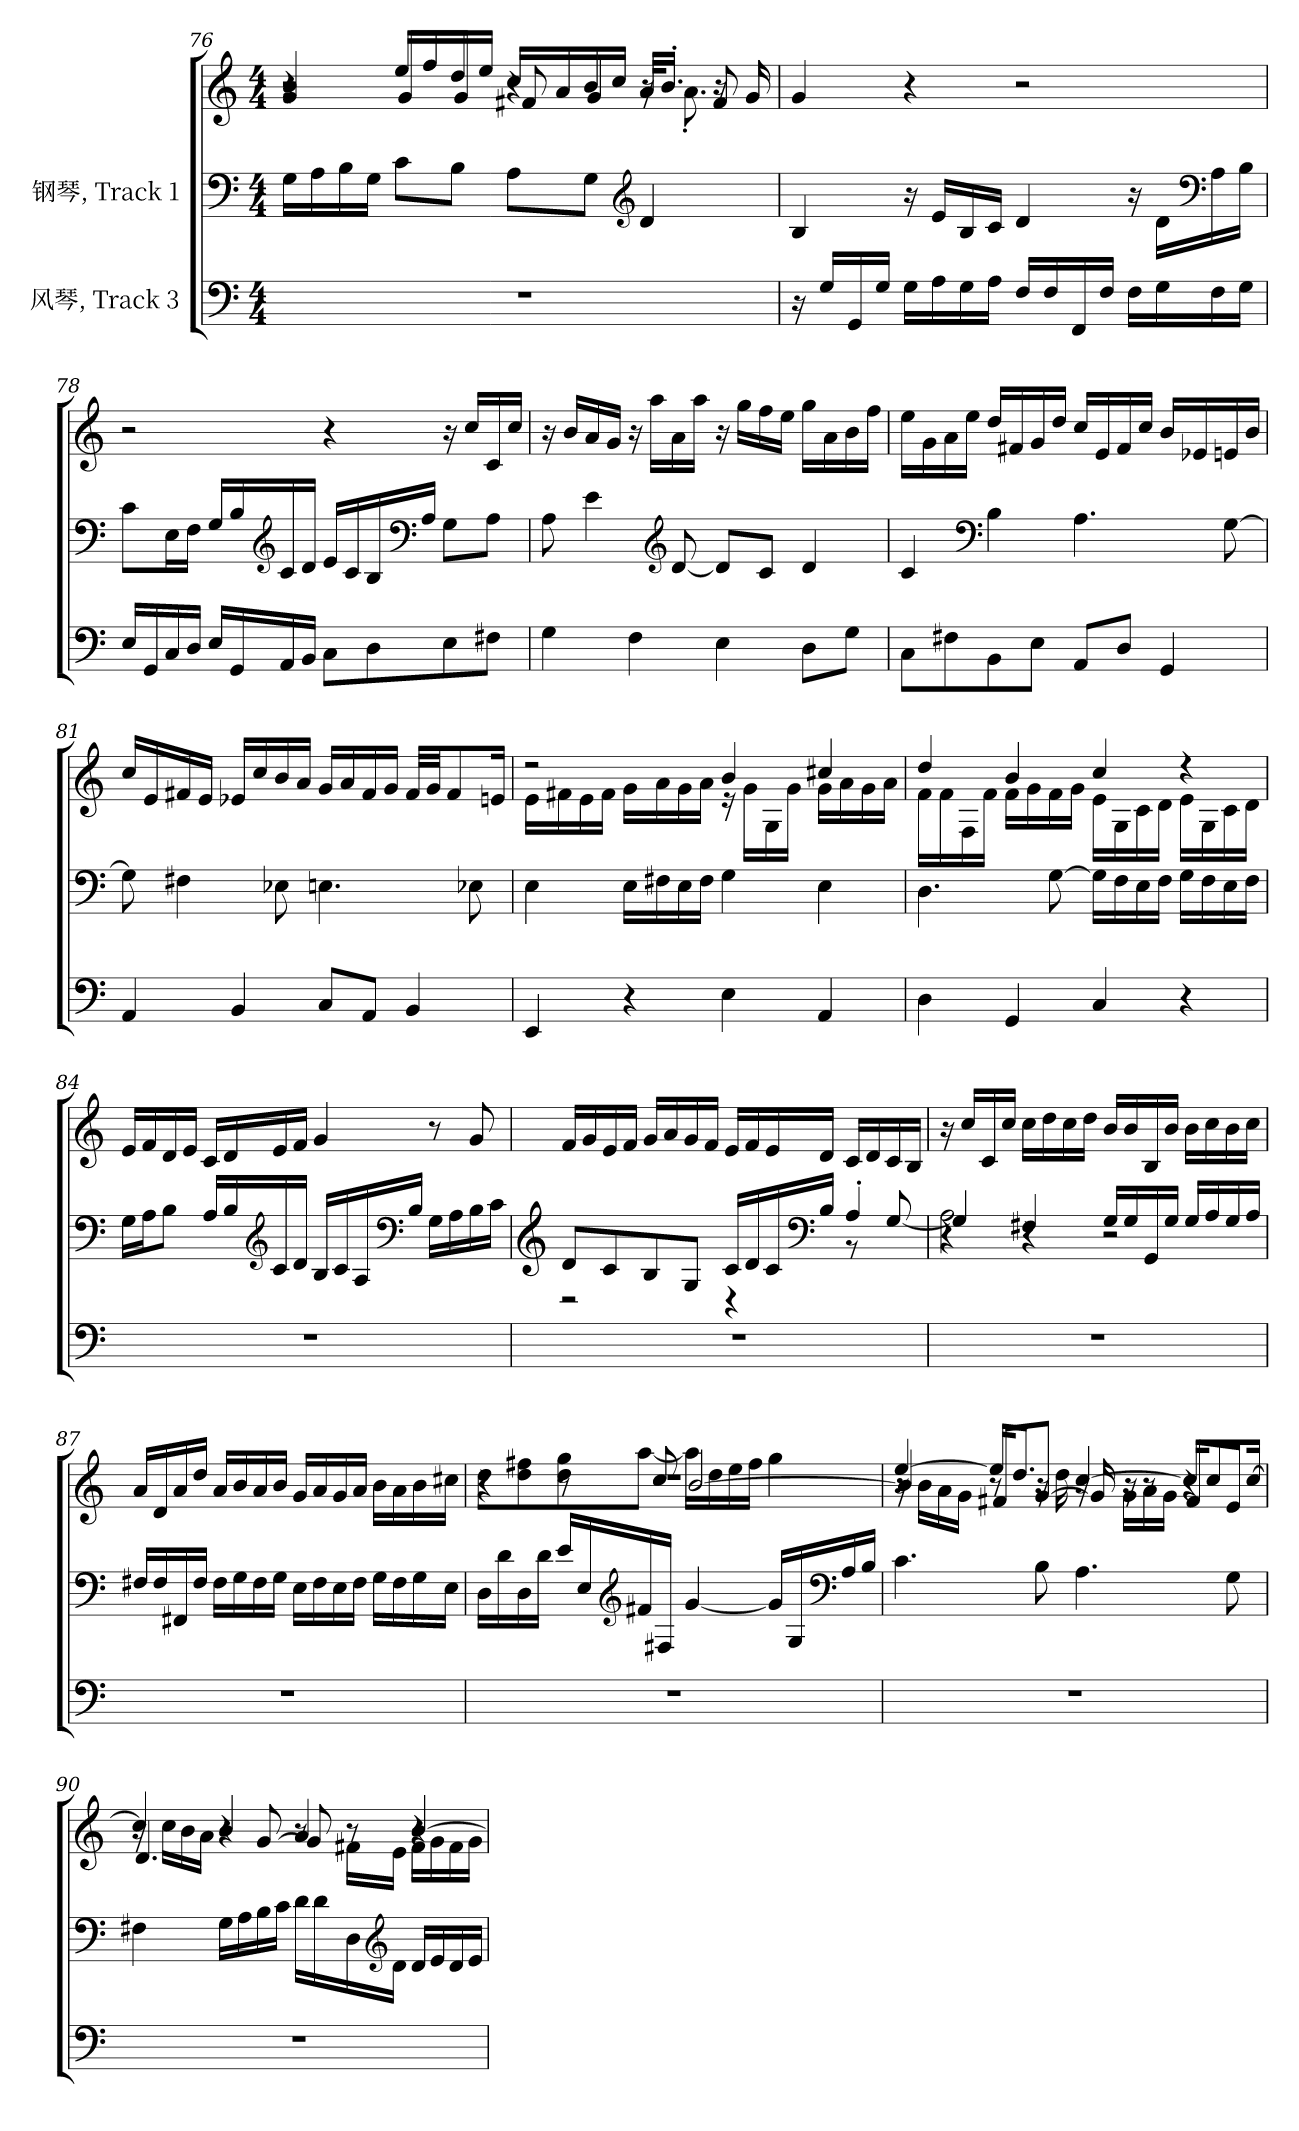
**kern	**kern	**kern
*part2	*part1	*part1
*staff3	*staff2	*staff1
*I"风琴, Track 3	*I"钢琴, Track 1	*
*clefF4	*clefF4	*clefG2
*k[]	*k[]	*k[]
*M4/4	*M4/4	*M4/4
=76	=76	=76
*	*	*^
*	*	*	*^
1r	16G\LL	4g/ 4b/	2r	4r
.	16A\	.	.	.
.	16B\	.	.	.
.	16G\JJ	.	.	.
.	8c\L	16ee/LL	.	8g/L
.	.	16ff/	.	.
.	8B\J	16dd/	.	8g/J
.	.	16ee/JJ	.	.
.	8A\L	16cc/LL	4r	8f#X/
.	.	16a/	.	.
.	8G\J	16b/	.	4g/
.	.	16cc/JJ	.	.
*	*clefG2	*	*	*
.	4d/	32a/KLL	16r	.
.	.	16.b'/JJ	.	.
.	.	.	8.a'\	.
.	.	16r	.	8f#/
.	.	16g/	.	.
*	*	*v	*v	*v
!!LO:LB:g=z
=77	=77	=77
16r	4B/	4g/
16G/LL	.	.
16GG/	.	.
16G/JJ	.	.
16G\LL	16r	4r
16A\	16e/LL	.
16G\	16B/	.
16A\JJ	16c/JJ	.
16F/LL	4d/	2r
16F/	.	.
16FF/	.	.
16F/JJ	.	.
16F\LL	16r	.
16G\	16d\LL	.
*	*clefF4	*
16F\	16A\	.
16G\JJ	16B\JJ	.
=78	=78	=78
16E/LL	8c\L	2r
16GG/	.	.
16C/	16E\L	.
16D/JJ	16F\JJ	.
16E/LL	16G/LL	.
16GG/	16B/	.
*	*clefG2	*
16AA/	16c/	.
16BB/JJ	16d/JJ	.
8C\L	16e/LL	4r
.	16c/	.
8D\	16B/	.
*	*clefF4	*
.	16A/JJ	.
8E\	8G\L	16r
.	.	16cc/LL
8F#X\J	8A\J	16c/
.	.	16cc/JJ
!!LO:PB:g=z
=79	=79	=79
4G\	8A\	16r
.	.	16b/LL
.	4e\	16a/
.	.	16g/JJ
4F\	.	16r
.	.	16aa\LL
*	*clefG2	*
.	[8d/	16a\
.	.	16aa\JJ
4E\	8d/L]	16r
.	.	16gg\LL
.	8c/J	16ff\
.	.	16ee\JJ
8D\L	4d/	16gg\LL
.	.	16a\
8G\J	.	16b\
.	.	16ff\JJ
=80	=80	=80
8C\L	4c/	16ee\LL
.	.	16g\
8F#X\	.	16a\
.	.	16ee\JJ
*	*clefF4	*
8BB\	4B\	16dd/LL
.	.	16f#X/
8E\J	.	16g/
.	.	16dd/JJ
8AA/L	4.A\	16cc/LL
.	.	16e/
8D/J	.	16f#/
.	.	16cc/JJ
4GG/	.	16b/LL
.	.	16e-X/
.	[8G\	16en/
.	.	16b/JJ
!!LO:LB:g=z
=81	=81	=81
4AA/	8G\]	16cc/LL
.	.	16e/
.	4F#X\	16f#X/
.	.	16e/JJ
4BB/	.	16e-X/LL
.	.	16cc/
.	8E-X\	16b/
.	.	16a/JJ
8C/L	4.En\	16g/LL
.	.	16a/
8AA/J	.	16f#/
.	.	16g/JJ
4BB/	.	32f#/LLL
.	.	32g/JJ
.	.	8f#/
.	8E-X\	.
.	.	16en/Jk
=82	=82	=82
*	*	*^
4EE/	4E\	2r	16e\LL
.	.	.	16f#X\
.	.	.	16e\
.	.	.	16f#\JJ
4r	16E\LL	.	16g\LL
.	16F#X\	.	16a\
.	16E\	.	16g\
.	16F#\JJ	.	16a\JJ
4E\	4G\	4b/	16r
.	.	.	16g\LL
.	.	.	16G\
.	.	.	16g\JJ
4AA/	4E\	4cc#X/	16g\LL
.	.	.	16a\
.	.	.	16g\
.	.	.	16a\JJ
!!LO:LB:g=z	!!
=83	=83	=83	=83
4D\	4.D\	4dd/	16f\LL
.	.	.	16f\
.	.	.	16F\
.	.	.	16f\JJ
4GG/	.	4b/	16f\LL
.	.	.	16g\
.	[8G\	.	16f\
.	.	.	16g\JJ
4C/	16G\LL]	4cc/	16e\LL
.	16F\	.	16G\
.	16E\	.	16c\
.	16F\JJ	.	16d\JJ
4r	16G\LL	4r	16e\LL
.	16F\	.	16G\
.	16E\	.	16c\
.	16F\JJ	.	16d\JJ
*	*	*v	*v
=84	=84	=84
1r	16G\LL	16e/LL
.	16A\J	16f/
.	8B\J	16d/
.	.	16e/JJ
.	16A/LL	16c/LL
.	16B/	16d/
*	*clefG2	*
.	16c/	16e/
.	16d/JJ	16f/JJ
.	16B/LL	4g/
.	16c/	.
.	16A/	.
*	*clefF4	*
.	16B/JJ	.
.	16G\LL	8r
.	16A\	.
.	16B\	8g/
.	16c\JJ	.
!!LO:LB:g=z
=85	=85	=85
*	*clefG2	*
*	*^	*
1r	8d/L	2r	16f/LL
.	.	.	16g/
.	8c/	.	16e/
.	.	.	16f/JJ
.	8B/	.	16g/LL
.	.	.	16a/
.	8G/J	.	16g/
.	.	.	16f/JJ
.	16c/LL	4r	16e/LL
.	16d/	.	16f/
.	16c/	.	16e/
*	*clefF4	*	*
.	16B/JJ	.	16d/JJ
.	4A'/	8r	16c/LL
.	.	.	16d/
.	.	[8G/	16c/
.	.	.	16B/JJ
=86	=86	=86	=86
*	*	*^	*
1r	4r	2A\	4G/]	16r
.	.	.	.	16cc/LL
.	.	.	.	16c/
.	.	.	.	16cc/JJ
.	4F#X/	.	4r	16cc\LL
.	.	.	.	16dd\
.	.	.	.	16cc\
.	.	.	.	16dd\JJ
.	16G/LL	2r	2r	16b/LL
.	16G/	.	.	16b/
.	16GG/	.	.	16B/
.	16G/JJ	.	.	16b/JJ
.	16G/LL	.	.	16b\LL
.	16A/	.	.	16cc\
.	16G/	.	.	16b\
.	16A/JJ	.	.	16cc\JJ
*	*v	*v	*v	*
!!LO:PB:g=z
=87	=87	=87
1r	16F#X/LL	16a/LL
.	16F#/	16d/
.	16FF#X/	16a/
.	16F#/JJ	16dd/JJ
.	16F#\LL	16a/LL
.	16G\	16b/
.	16F#\	16a/
.	16G\JJ	16b/JJ
.	16E\LL	16g/LL
.	16F#\	16a/
.	16E\	16g/
.	16F#\JJ	16a/JJ
.	16G\LL	16b\LL
.	16F#\	16a\
.	16G\	16b\
.	16E\JJ	16cc#X\JJ
=88	=88	=88
*	*	*^
*	*	*	*^
1r	16D\LL	1r	8dd\L	4r
.	16d\	.	.	.
.	16D\	.	8dd\ 8ff#X\	.
.	16d\JJ	.	.	.
.	16e/LL	.	8dd\ 8gg\	8r
.	16E/	.	.	.
*	*clefG2	*	*	*
.	16f#X/	.	[8aa\J	8cc/
.	16F#X/JJ	.	.	.
.	[4g/	.	16aa\LL]	[2b/
.	.	.	16dd\	.
.	.	.	16ee\	.
.	.	.	16ff#\JJ	.
.	16g/LL]	.	4gg\	.
.	16G/	.	.	.
*	*clefF4	*	*	*
.	16A/	.	.	.
.	16B/JJ	.	.	.
!!LO:LB:g=z	!!	!!
=89	=89	=89	=89	=89
1r	4.c\	[4ee/	16r	4b/]
.	.	.	16b\LL	.
.	.	.	16a\	.
.	.	.	16g\JJ	.
.	.	16ee/KL]	8r	8f#X/L
.	.	8.dd'/J	.	.
.	8B\	.	16r	[8g/J
.	.	.	16dd\	.
.	4.A\	[4cc/	16r	16g/]
.	.	.	16g\LL	16r
.	.	.	16a\	8r
.	.	.	16g\JJ	.
.	.	16cc/KL]	4r	8f#/L
.	.	8cc/	.	.
.	8G\	.	.	8e/J
.	.	[16cc/Jk	.	.
=90	=90	=90	=90	=90
1r	4F#X\	4cc/]	16r	4.d/
.	.	.	16cc\LL	.
.	.	.	16b\	.
.	.	.	16a\JJ	.
.	16G\LL	4b/	4r	.
.	16A\	.	.	.
.	16B\	.	.	[8g/
.	16c\JJ	.	.	.
.	16d\LL	4a/	8r	8g/]
.	16d\	.	.	.
.	16D\	.	16f#X\LL	8r
*	*clefG2	*	*	*
.	16d\JJ	.	16e\JJ	.
.	16d/LL	[4b/	16f#\LL	4r
.	16e/	.	16g\	.
.	16d/	.	16f#\	.
.	16e/JJ	.	16g\JJ	.
*	*	*v	*v	*v
=	=	=
*-	*-	*-
